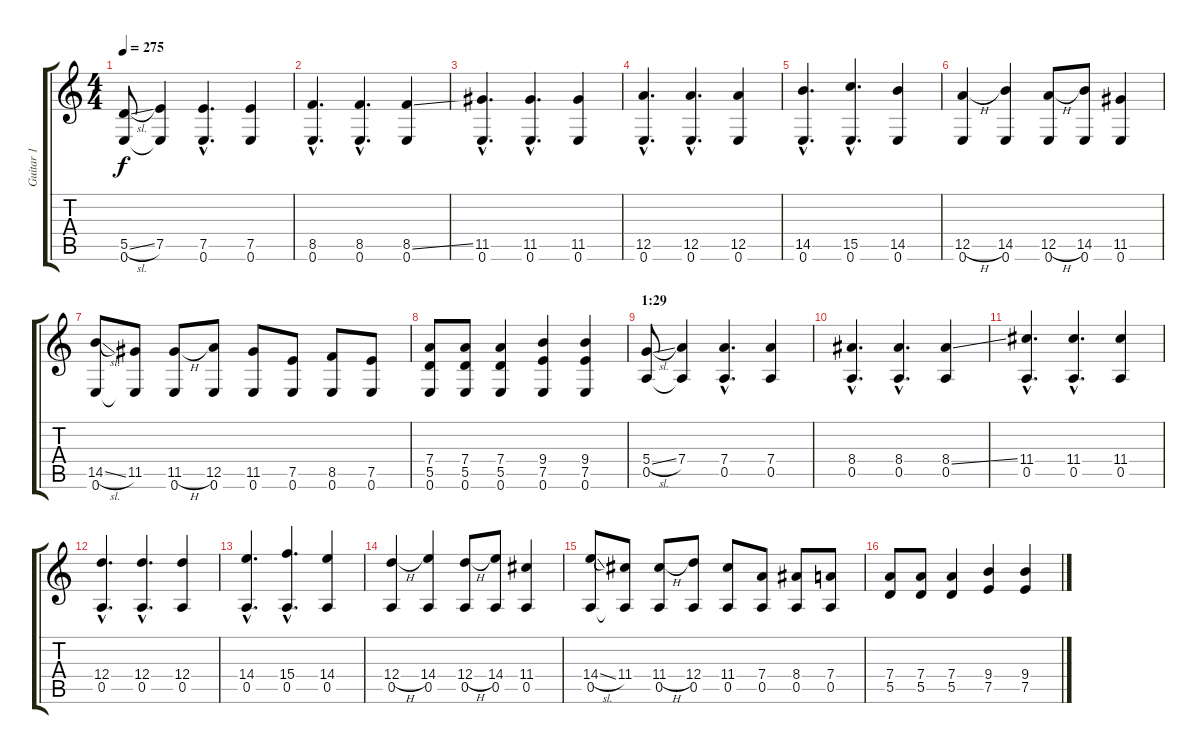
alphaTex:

\track ("Guitar 1" "Guitar 1") {instrument distortionguitar}
\staff {score tabs}
\tuning (E4 B3 G3 D3 A2 E2) {hide}
\ts (4 4)
\tempo 275
\clef g2
\ks c
(5.5{sl} 0.6).8{dy f} (7.5 0.6{t}).4 (7.5{hac} 0.6{hac}).4{d} (7.5 0.6).4 |
(8.5{hac} 0.6{hac}).4{d} (8.5{hac} 0.6{hac}).4{d} (8.5{ss} 0.6).4 |
(11.5{hac} 0.6{hac}).4{d} (11.5{hac} 0.6{hac}).4{d} (11.5 0.6).4 |
(12.5{hac} 0.6{hac}).4{d} (12.5{hac} 0.6{hac}).4{d} (12.5 0.6).4 |
(14.5{hac} 0.6{hac}).4{d} (15.5{hac} 0.6{hac}).4{d} (14.5 0.6).4 |
(12.5{h} 0.6).4 (14.5 0.6).4 (12.5{h} 0.6).8 (14.5 0.6).8 (11.5 0.6).4 |
(14.5{sl} 0.6).8 (11.5 0.6{t}).8 (11.5{h} 0.6).8 (12.5 0.6).8 (11.5 0.6).8 (7.5 0.6).8 (8.5 0.6).8 (7.5 0.6).8 |
(7.4 5.5 0.6).8 (7.4 5.5 0.6).8 (7.4 5.5 0.6).4 (9.4 7.5 0.6).4 (9.4 7.5 0.6).4 |
\section ("" "1:29")
(5.4{sl} 0.5).8 (7.4 0.5{t}).4 (7.4{hac} 0.5{hac}).4{d} (7.4 0.5).4 |
(8.4{hac} 0.5{hac}).4{d} (8.4{hac} 0.5{hac}).4{d} (8.4{ss} 0.5).4 |
(11.4{hac} 0.5{hac}).4{d} (11.4{hac} 0.5{hac}).4{d} (11.4 0.5).4 |
(12.4{hac} 0.5{hac}).4{d} (12.4{hac} 0.5{hac}).4{d} (12.4 0.5).4 |
(14.4{hac} 0.5{hac}).4{d} (15.4{hac} 0.5{hac}).4{d} (14.4 0.5).4 |
(12.4{h} 0.5).4 (14.4 0.5).4 (12.4{h} 0.5).8 (14.4 0.5).8 (11.4 0.5).4 |
(14.4{sl} 0.5).8 (11.4 0.5{t}).8 (11.4{h} 0.5).8 (12.4 0.5).8 (11.4 0.5).8 (7.4 0.5).8 (8.4 0.5).8 (7.4 0.5).8 |
(7.4 5.5).8 (7.4 5.5).8 (7.4 5.5).4 (9.4 7.5).4 (9.4 7.5).4
